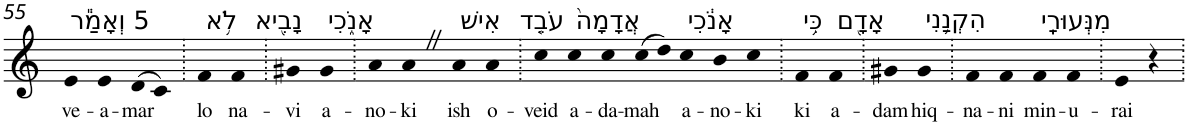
**kern	**text
*part1	*part1
*staff1	*staff1
*I"Piano	*
*I'Pno	*
!!LO:PB:g=z
*clefG2	*
*k[]	*
=55	=55
!LO:TX:a:t=5 וְאָמַ֕ר	!
!	!LO:LY:b
4e	ve-
!	!LO:LY:b
4e	-a-
!	!LO:LY:b
(>8d	-mar
8c)	.
=56.	=56.
!LO:TX:a:t=לֹ֥א	!
!	!LO:LY:b
4f	lo
!LO:TX:a:t=נָבִ֖יא	!
!	!LO:LY:b
4f	na-
=57.	=57.
!	!LO:LY:b
4g#X	-vi
!LO:TX:a:t=אָנֹ֑כִי	!
!	!LO:LY:b
4g#	a-
=58.	=58.
!	!LO:LY:b
4a	-no-
!	!LO:LY:b
4aZ	-ki
!LO:TX:a:t=אִישׁ	!
!	!LO:LY:b
4a	ish
!LO:TX:a:t=עֹבֵ֤ד	!
!	!LO:LY:b
4a	o-
=59.	=59.
!	!LO:LY:b
4cc	-veid
!LO:TX:a:t=אֲדָמָה֙	!
!	!LO:LY:b
4cc	a-
!	!LO:LY:b
4cc	-da-
!	!LO:LY:b
(>8cc	-mah
8dd)	.
!LO:TX:a:t=אָנֹ֔כִי	!
!	!LO:LY:b
4cc	a-
!	!LO:LY:b
4b	-no-
!	!LO:LY:b
4cc	-ki
=60.	=60.
!LO:TX:a:t=כִּ֥י	!
!	!LO:LY:b
4f	ki
!LO:TX:a:t=אָדָ֖ם	!
!	!LO:LY:b
4f	a-
=61.	=61.
!	!LO:LY:b
4g#X	-dam
!LO:TX:a:t=הִקְנַ֥נִי	!
!	!LO:LY:b
4g#	hiq-
=62.	=62.
!	!LO:LY:b
4f	-na-
!	!LO:LY:b
4f	-ni
!LO:TX:a:t=מִנְּעוּרָֽי	!
!	!LO:LY:b
4f	min-
!	!LO:LY:b
4f	-u-
=63.	=63.
!	!LO:LY:b
4e	-rai
4r	.
=.	=.
*-	*-
